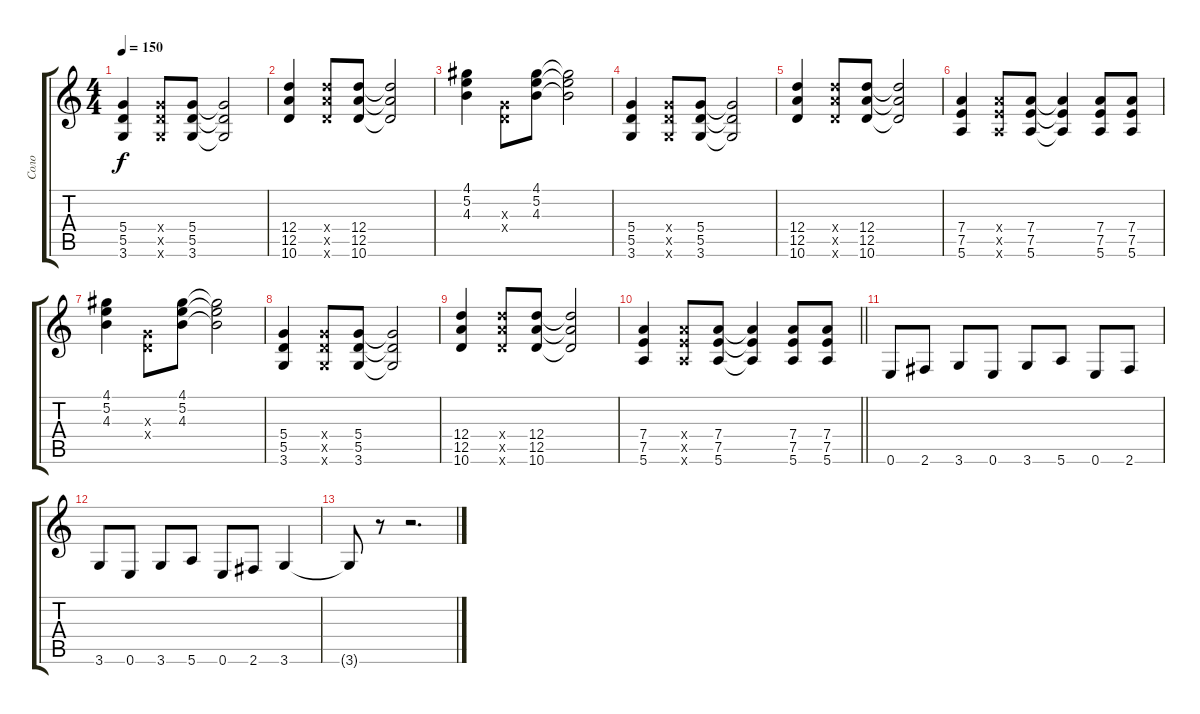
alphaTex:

\track ("Соло" "Соло") {instrument distortionguitar}
\staff {score tabs}
\tuning (E4 B3 G3 D3 A2 E2) {hide}
\ts (4 4)
\tempo 150
\clef g2
\ks c
(5.4 5.5 3.6).4{dy f} (5.4{x} 5.5{x} 3.6{x}).8 (5.4 5.5 3.6).8 (5.4{t} 5.5{t} 3.6{t}).2 |
(12.4 12.5 10.6).4 (12.4{x} 12.5{x} 10.6{x}).8 (12.4 12.5 10.6).8 (12.4{t} 12.5{t} 10.6{t}).2 |
(4.1 5.2 4.3).4 (0.3{x} 0.4{x}).8 (4.1 5.2 4.3).8 (4.1{t} 5.2{t} 4.3{t}).2 |
(5.4 5.5 3.6).4 (5.4{x} 5.5{x} 3.6{x}).8 (5.4 5.5 3.6).8 (5.4{t} 5.5{t} 3.6{t}).2 |
(12.4 12.5 10.6).4 (12.4{x} 12.5{x} 10.6{x}).8 (12.4 12.5 10.6).8 (12.4{t} 12.5{t} 10.6{t}).2 |
(7.4 7.5 5.6).4 (7.4{x} 7.5{x} 5.6{x}).8 (7.4 7.5 5.6).8 (7.4{t} 7.5{t} 5.6{t}).4 (7.4 7.5 5.6).8 (7.4 7.5 5.6).8 |
(4.1 5.2 4.3).4 (0.3{x} 0.4{x}).8 (4.1 5.2 4.3).8 (4.1{t} 5.2{t} 4.3{t}).2 |
(5.4 5.5 3.6).4 (5.4{x} 5.5{x} 3.6{x}).8 (5.4 5.5 3.6).8 (5.4{t} 5.5{t} 3.6{t}).2 |
(12.4 12.5 10.6).4 (12.4{x} 12.5{x} 10.6{x}).8 (12.4 12.5 10.6).8 (12.4{t} 12.5{t} 10.6{t}).2 |
\barLineRight lightlight
(7.4 7.5 5.6).4 (7.4{x} 7.5{x} 5.6{x}).8 (7.4 7.5 5.6).8 (7.4{t} 7.5{t} 5.6{t}).4 (7.4 7.5 5.6).8 (7.4 7.5 5.6).8 |
0.6.8 2.6.8 3.6.8 0.6.8 3.6.8 5.6.8 0.6.8 2.6.8 |
3.6.8 0.6.8 3.6.8 5.6.8 0.6.8 2.6.8 3.6.4 |
3.6{t}.8 r.8 r.2{d}
